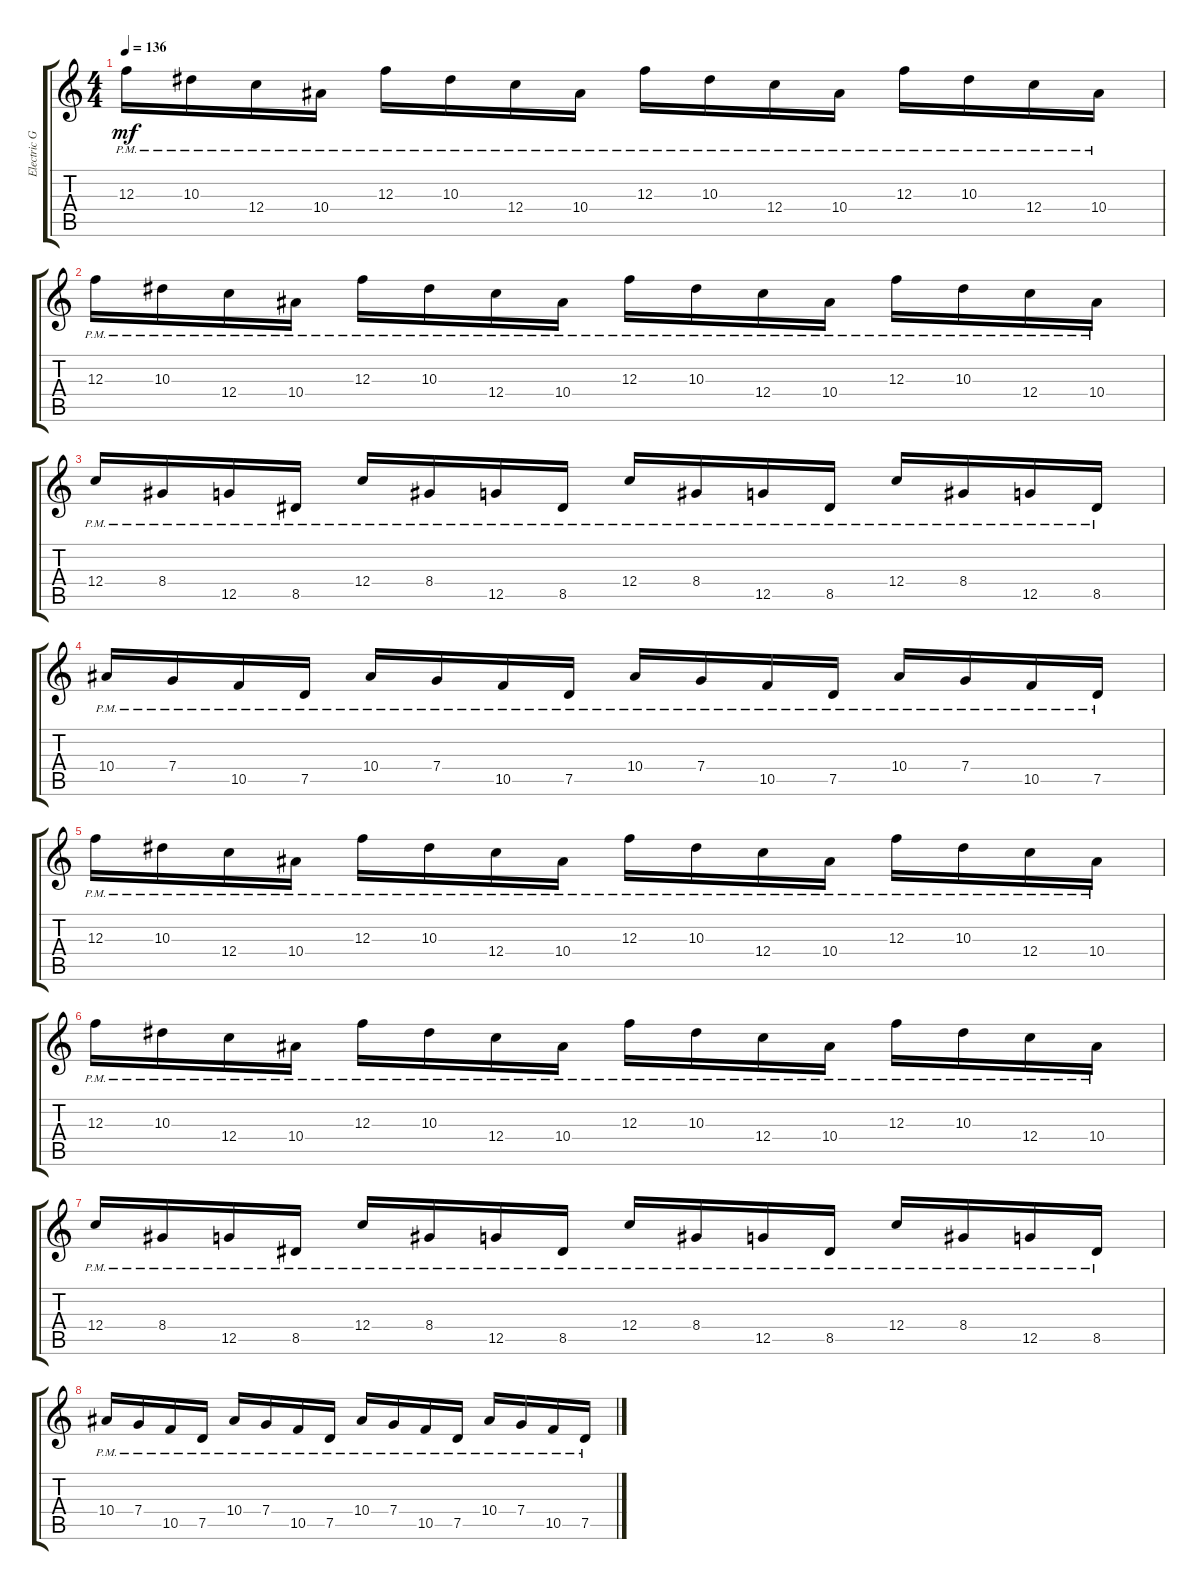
\track ("Electric Guitar" "Electric G") {instrument distortionguitar}
\staff {score tabs}
\tuning (D4 A3 F3 C3 G2 C2) {hide}
\ts (4 4)
\tempo 136
\clef g2
\ks c
12.3{pm}.16{dy mf} 10.3{pm}.16 12.4{pm}.16 10.4{pm}.16 12.3{pm}.16 10.3{pm}.16 12.4{pm}.16 10.4{pm}.16 12.3{pm}.16 10.3{pm}.16 12.4{pm}.16 10.4{pm}.16 12.3{pm}.16 10.3{pm}.16 12.4{pm}.16 10.4{pm}.16 |
12.3{pm}.16 10.3{pm}.16 12.4{pm}.16 10.4{pm}.16 12.3{pm}.16 10.3{pm}.16 12.4{pm}.16 10.4{pm}.16 12.3{pm}.16 10.3{pm}.16 12.4{pm}.16 10.4{pm}.16 12.3{pm}.16 10.3{pm}.16 12.4{pm}.16 10.4{pm}.16 |
12.4{pm}.16 8.4{pm}.16 12.5{pm}.16 8.5{pm}.16 12.4{pm}.16 8.4{pm}.16 12.5{pm}.16 8.5{pm}.16 12.4{pm}.16 8.4{pm}.16 12.5{pm}.16 8.5{pm}.16 12.4{pm}.16 8.4{pm}.16 12.5{pm}.16 8.5{pm}.16 |
10.4{pm}.16 7.4{pm}.16 10.5{pm}.16 7.5{pm}.16 10.4{pm}.16 7.4{pm}.16 10.5{pm}.16 7.5{pm}.16 10.4{pm}.16 7.4{pm}.16 10.5{pm}.16 7.5{pm}.16 10.4{pm}.16 7.4{pm}.16 10.5{pm}.16 7.5{pm}.16 |
12.3{pm}.16 10.3{pm}.16 12.4{pm}.16 10.4{pm}.16 12.3{pm}.16 10.3{pm}.16 12.4{pm}.16 10.4{pm}.16 12.3{pm}.16 10.3{pm}.16 12.4{pm}.16 10.4{pm}.16 12.3{pm}.16 10.3{pm}.16 12.4{pm}.16 10.4{pm}.16 |
12.3{pm}.16 10.3{pm}.16 12.4{pm}.16 10.4{pm}.16 12.3{pm}.16 10.3{pm}.16 12.4{pm}.16 10.4{pm}.16 12.3{pm}.16 10.3{pm}.16 12.4{pm}.16 10.4{pm}.16 12.3{pm}.16 10.3{pm}.16 12.4{pm}.16 10.4{pm}.16 |
12.4{pm}.16 8.4{pm}.16 12.5{pm}.16 8.5{pm}.16 12.4{pm}.16 8.4{pm}.16 12.5{pm}.16 8.5{pm}.16 12.4{pm}.16 8.4{pm}.16 12.5{pm}.16 8.5{pm}.16 12.4{pm}.16 8.4{pm}.16 12.5{pm}.16 8.5{pm}.16 |
10.4{pm}.16 7.4{pm}.16 10.5{pm}.16 7.5{pm}.16 10.4{pm}.16 7.4{pm}.16 10.5{pm}.16 7.5{pm}.16 10.4{pm}.16 7.4{pm}.16 10.5{pm}.16 7.5{pm}.16 10.4{pm}.16 7.4{pm}.16 10.5{pm}.16 7.5{pm}.16
